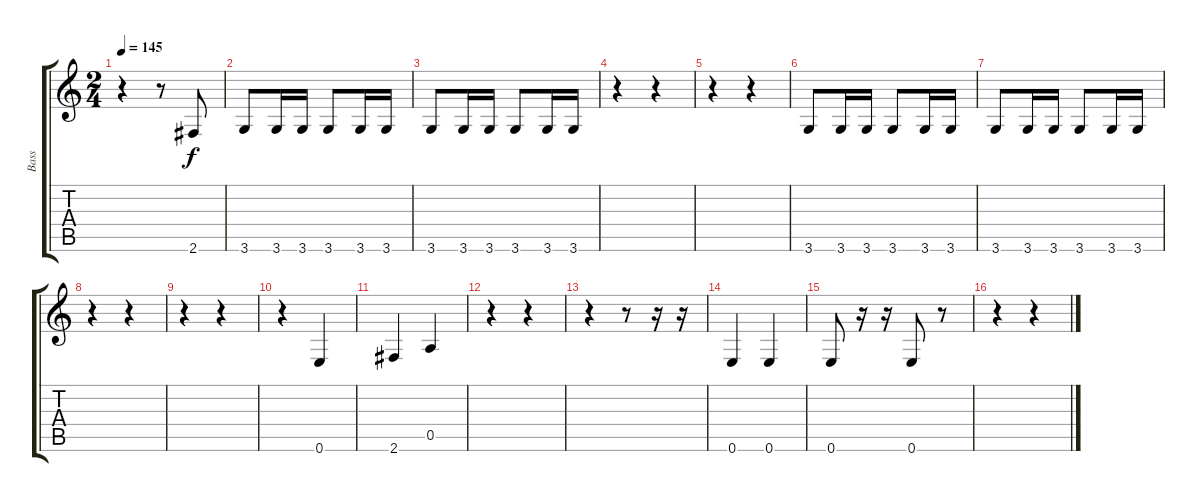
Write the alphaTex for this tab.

\track ("Bass" "Bass") {instrument fretlessbass}
\staff {score tabs}
\tuning (E4 B3 G3 D3 A2 E2) {hide}
\ts (2 4)
\tempo 145
\clef g2
\ks c
r.4{dy f} r.8 2.6.8 |
3.6.8 3.6.16 3.6.16 3.6.8 3.6.16 3.6.16 |
3.6.8 3.6.16 3.6.16 3.6.8 3.6.16 3.6.16 |
r.4 r.4 |
r.4 r.4 |
3.6.8 3.6.16 3.6.16 3.6.8 3.6.16 3.6.16 |
3.6.8 3.6.16 3.6.16 3.6.8 3.6.16 3.6.16 |
r.4 r.4 |
r.4 r.4 |
r.4 0.6.4 |
2.6.4 0.5.4 |
r.4 r.4 |
r.4 r.8 r.16 r.16 |
0.6.4 0.6.4 |
0.6.8 r.16 r.16 0.6.8 r.8 |
r.4 r.4
